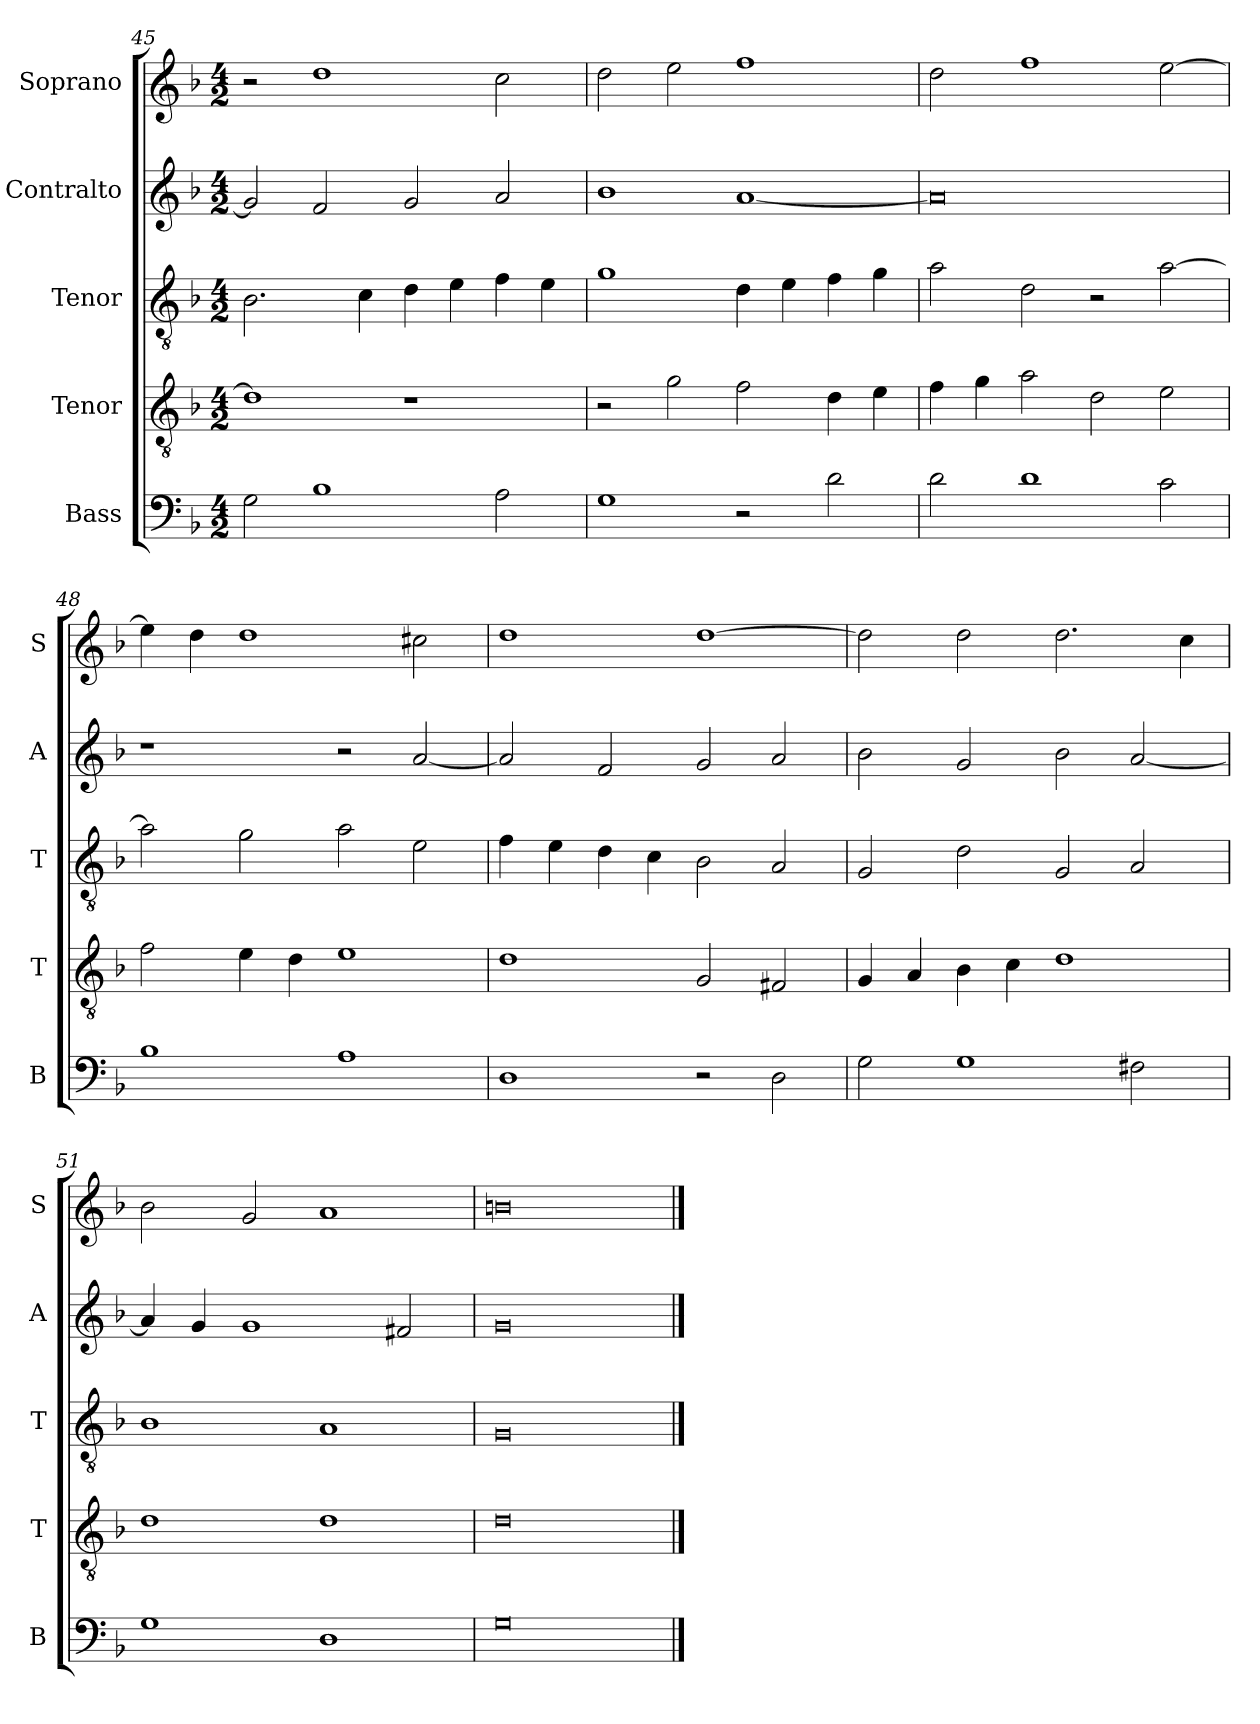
**kern	**kern	**kern	**kern	**kern
*part5	*part4	*part3	*part2	*part1
*staff5	*staff4	*staff3	*staff2	*staff1
*I"Bass	*I"Tenor	*I"Tenor	*I"Contralto	*I"Soprano
*I'B	*I'T	*I'T	*I'A	*I'S
*clefF4	*clefGv2	*clefGv2	*clefG2	*clefG2
*k[b-]	*k[b-]	*k[b-]	*k[b-]	*k[b-]
*G:dor	*G:dor	*G:dor	*G:dor	*G:dor
*M4/2	*M4/2	*M4/2	*M4/2	*M4/2
=45	=45	=45	=45	=45
2G	1d]	2.B-	2g]	2r
1B-	.	.	2f	1dd
.	.	4c	.	.
.	1r	4d	2g	.
.	.	4e	.	.
2A	.	4f	2a	2cc
.	.	4e	.	.
=46	=46	=46	=46	=46
1G	2r	1g	1b-	2dd
.	2g	.	.	2ee
2r	2f	4d	[1a	1ff
.	.	4e	.	.
2d	4d	4f	.	.
.	4e	4g	.	.
=47	=47	=47	=47	=47
2d	4f	2a	0a]	2dd
.	4g	.	.	.
1d	2a	2d	.	1ff
.	2d	2r	.	.
2c	2e	[2a	.	[2ee
=48	=48	=48	=48	=48
1B-	2f	2a]	1r	4ee]
.	.	.	.	4dd
.	4e	2g	.	1dd
.	4d	.	.	.
1A	1e	2a	2r	.
.	.	2e	[2a	2cc#X
=49	=49	=49	=49	=49
1D	1d	4f	2a]	1dd
.	.	4e	.	.
.	.	4d	2f	.
.	.	4c	.	.
2r	2G	2B-	2g	[1dd
2D	2F#X	2A	2a	.
=50	=50	=50	=50	=50
2G	4G	2G	2b-	2dd]
.	4A	.	.	.
1G	4B-	2d	2g	2dd
.	4c	.	.	.
.	1d	2G	2b-	2.dd
2F#X	.	2A	[2a	.
.	.	.	.	4cc
=51	=51	=51	=51	=51
1G	1d	1B-	4a]	2b-
.	.	.	4g	.
.	.	.	1g	2g
1D	1d	1A	.	1a
.	.	.	2f#X	.
=52	=52	=52	=52	=52
0G	0d	0G	0g	0bn
==	==	==	==	==
*-	*-	*-	*-	*-
